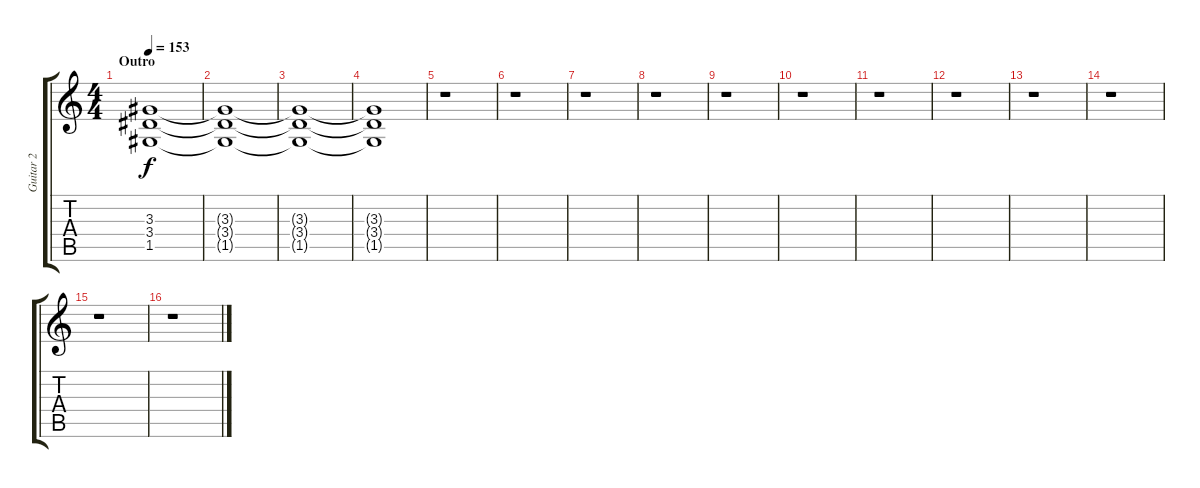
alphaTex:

\track ("Guitar 2" "Guitar 2") {instrument distortionguitar}
\staff {score tabs}
\tuning (D4 A3 F3 C3 G2 C2) {hide}
\ts (4 4)
\section ("" "Outro")
\tempo 153
\clef g2
\ks c
(3.3 3.4 1.5).1{dy f volume 0} |
(3.3{t} 3.4{t} 1.5{t}).1 |
(3.3{t} 3.4{t} 1.5{t}).1 |
(3.3{t} 3.4{t} 1.5{t}).1 |
r.1 |
r.1 |
r.1 |
r.1 |
r.1 |
r.1 |
r.1 |
r.1 |
r.1 |
r.1 |
r.1 |
r.1{volume 10}
